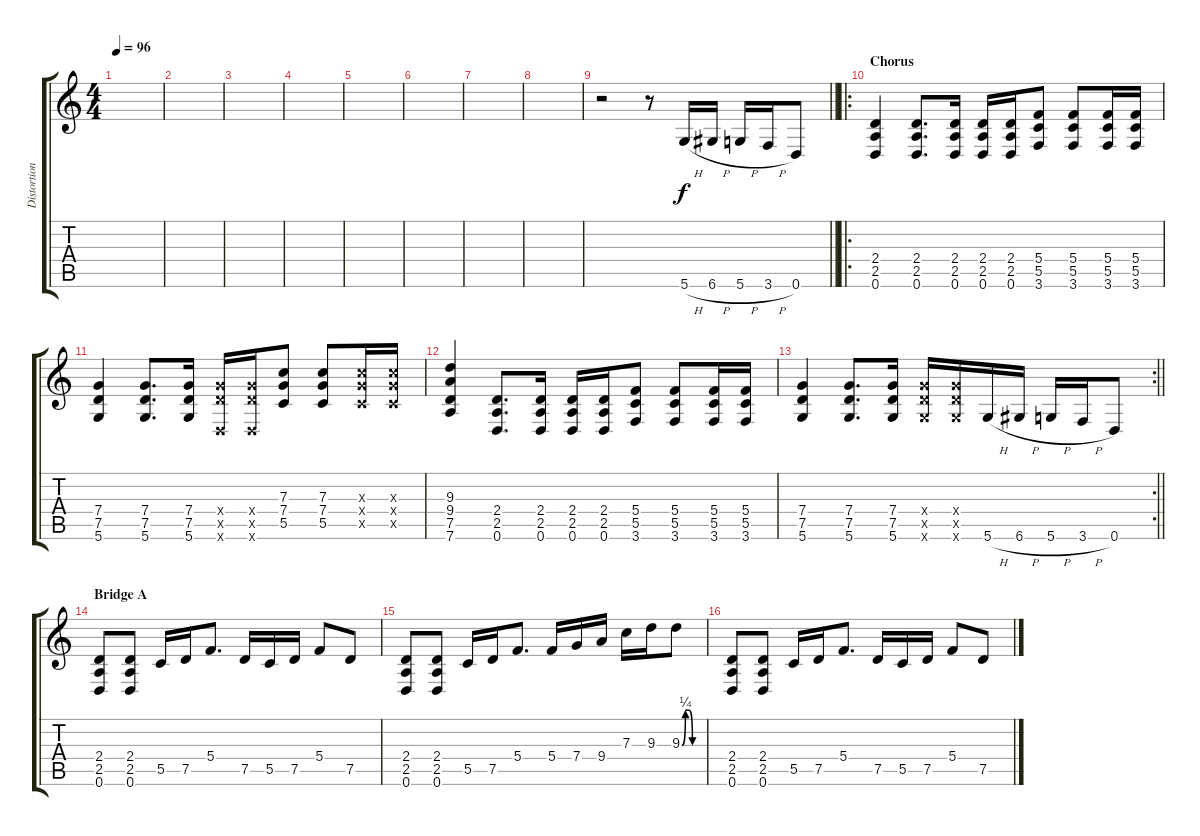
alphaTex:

\track ("Distortion" "Distortion") {instrument overdrivenguitar}
\staff {score tabs}
\tuning (D4 A3 F3 C3 G2 D2) {hide}
\ts (4 4)
\tempo 96
\clef g2
\ks c
|
|
|
|
|
|
|
|
\barLineRight lightlight
r.2 r.8 5.6{h}.16 6.6{h}.16 5.6{h}.16 3.6{h}.16 0.6.8 |
\ro
\section ("" "Chorus")
(2.4 2.5 0.6).4 (2.4 2.5 0.6).8{d} (2.4 2.5 0.6).16 (2.4 2.5 0.6).16 (2.4 2.5 0.6).16 (5.4 5.5 3.6).8 (5.4 5.5 3.6).8 (5.4 5.5 3.6).16 (5.4 5.5 3.6).16 |
(7.4 7.5 5.6).4 (7.4 7.5 5.6).8{d} (7.4 7.5 5.6).16 (7.4{x} 7.5{x} 0.6{x}).16 (7.4{x} 7.5{x} 0.6{x}).16 (7.3 7.4 5.5).8 (7.3 7.4 5.5).8 (7.3{x} 7.4{x} 5.5{x}).16 (7.3{x} 7.4{x} 5.5{x}).16 |
(9.3 9.4 7.5 7.6).4 (2.4 2.5 0.6).8{d} (2.4 2.5 0.6).16 (2.4 2.5 0.6).16 (2.4 2.5 0.6).16 (5.4 5.5 3.6).8 (5.4 5.5 3.6).8 (5.4 5.5 3.6).16 (5.4 5.5 3.6).16 |
\rc 2
\barLineRight lightlight
(7.4 7.5 5.6).4 (7.4 7.5 5.6).8{d} (7.4 7.5 5.6).16 (7.4{x} 7.5{x} 5.6{x}).16 (7.4{x} 7.5{x} 5.6{x}).16 5.6{h}.16 6.6{h}.16 5.6{h}.16 3.6{h}.16 0.6.8 |
\section ("" "Bridge A")
(2.4 2.5 0.6).8 (2.4 2.5 0.6).8 5.5.16 7.5.16 5.4.8{d} 7.5.16 5.5.16 7.5.16 5.4.8 7.5.8 |
(2.4 2.5 0.6).8 (2.4 2.5 0.6).8 5.5.16 7.5.16 5.4.8{d} 5.4.16 7.4.16 9.4.16 7.3.16 9.3.16 9.3{be (custom 0 0 10 1 20 1 30 0 60 0)}.8 |
(2.4 2.5 0.6).8 (2.4 2.5 0.6).8 5.5.16 7.5.16 5.4.8{d} 7.5.16 5.5.16 7.5.16 5.4.8 7.5.8
